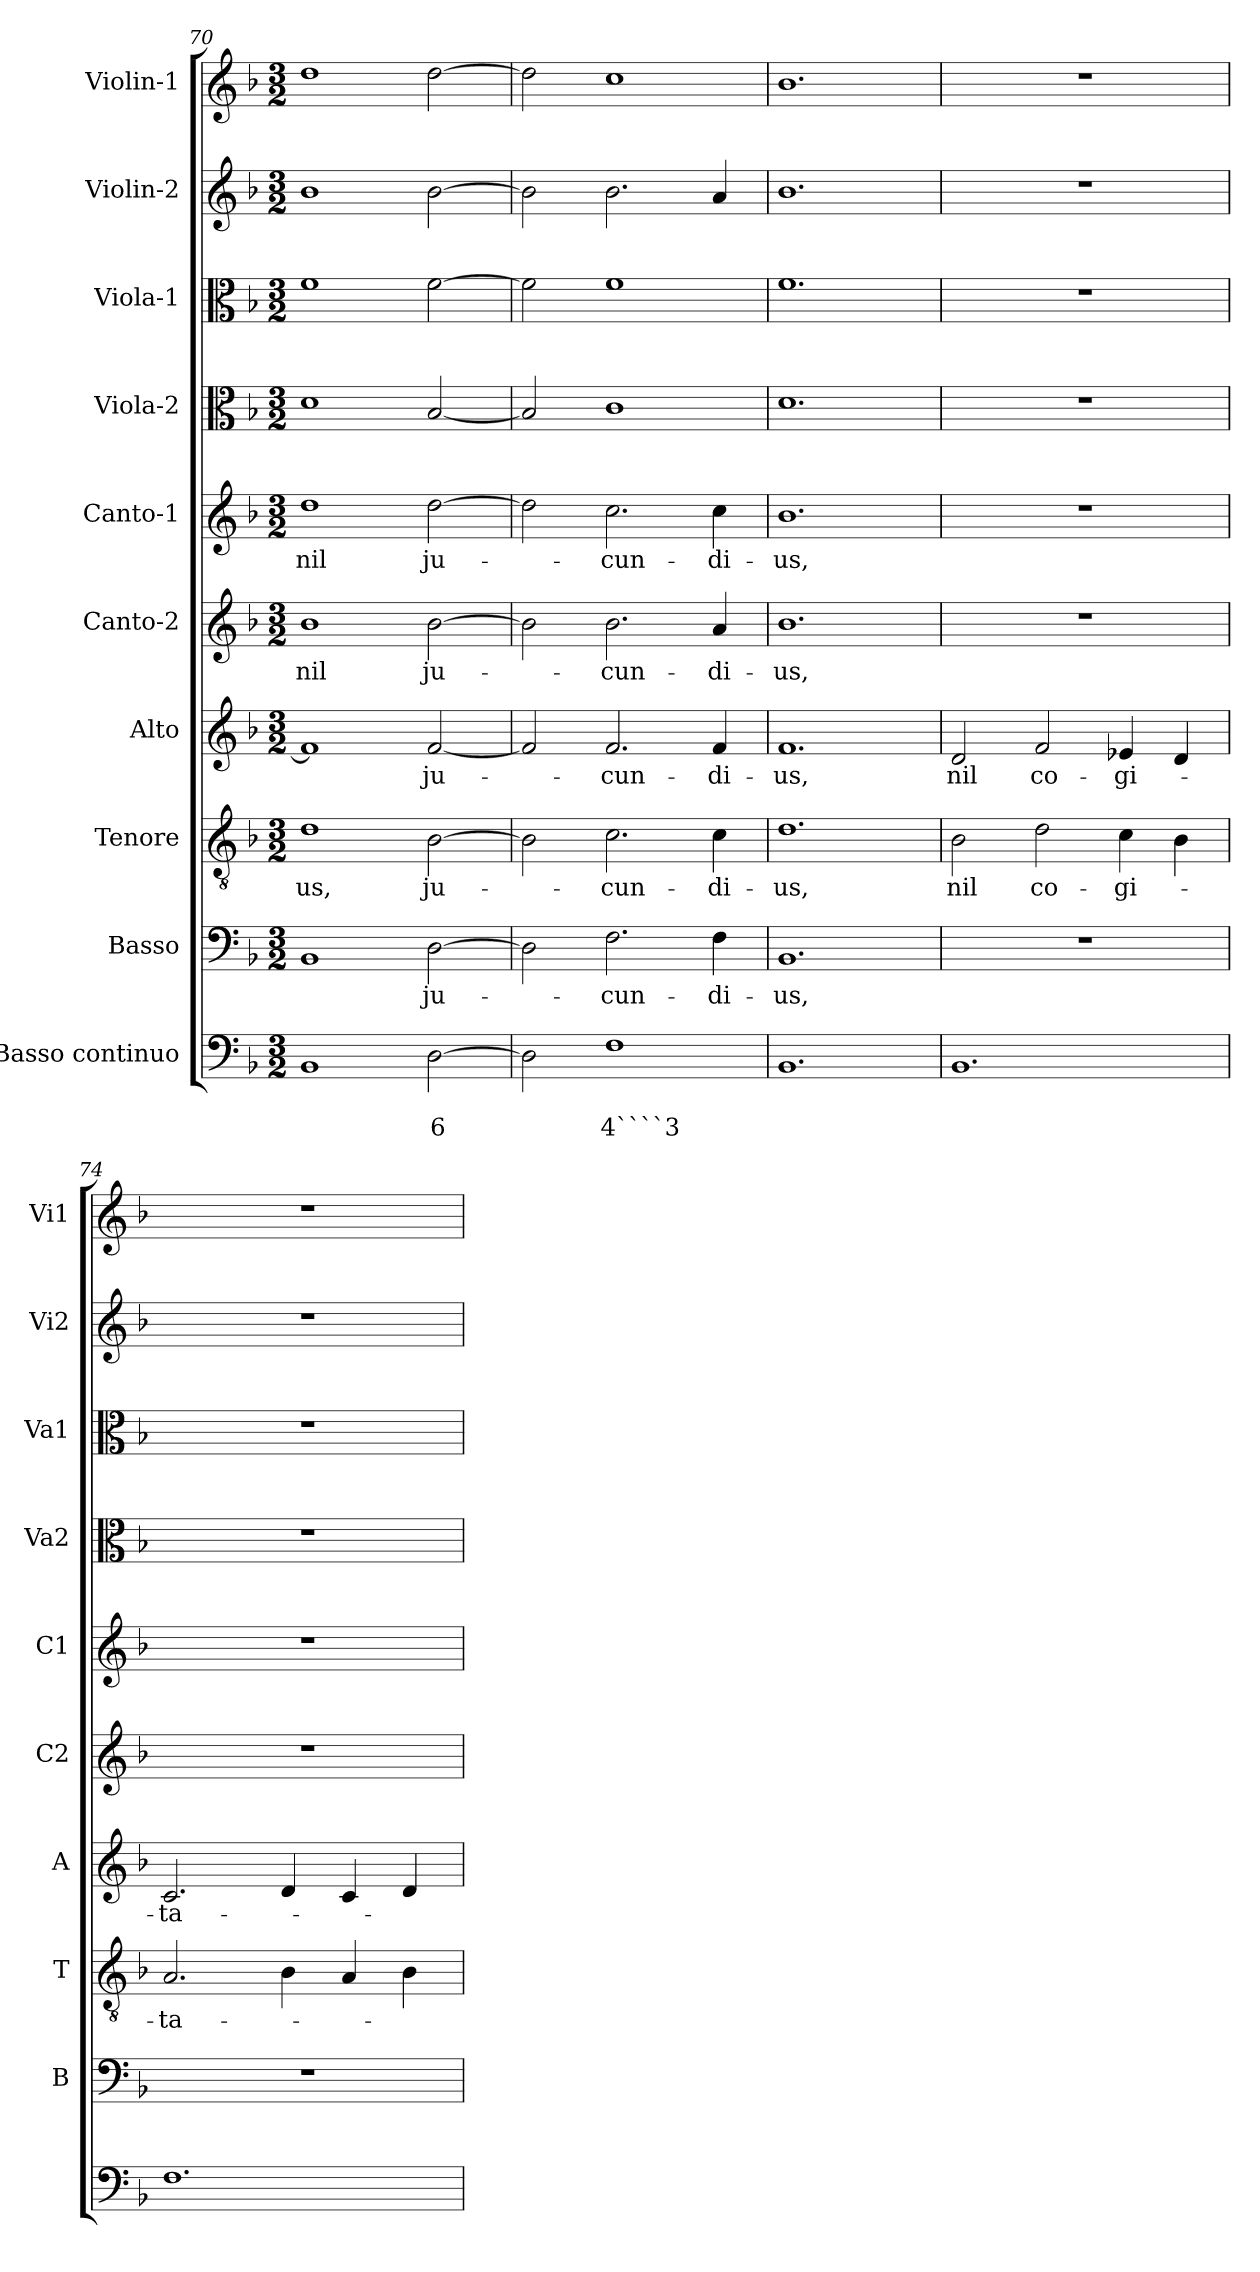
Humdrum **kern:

**kern	**text	**text	**kern	**text	**kern	**text	**kern	**text	**kern	**text	**kern	**text	**kern	**kern	**kern	**kern
*part10	*part10	*part10	*part9	*part9	*part8	*part8	*part7	*part7	*part6	*part6	*part5	*part5	*part4	*part3	*part2	*part1
*staff10	*staff10	*staff10	*staff9	*staff9	*staff8	*staff8	*staff7	*staff7	*staff6	*staff6	*staff5	*staff5	*staff4	*staff3	*staff2	*staff1
*I"Basso continuo	*	*	*I"Basso	*	*I"Tenore	*	*I"Alto	*	*I"Canto-2	*	*I"Canto-1	*	*I"Viola-2	*I"Viola-1	*I"Violin-2	*I"Violin-1
*	*	*	*I'B	*	*I'T	*	*I'A	*	*I'C2	*	*I'C1	*	*I'Va2	*I'Va1	*I'Vi2	*I'Vi1
*clefF4	*	*	*clefF4	*	*clefGv2	*	*clefG2	*	*clefG2	*	*clefG2	*	*clefC3	*clefC3	*clefG2	*clefG2
*k[b-]	*	*	*k[b-]	*	*k[b-]	*	*k[b-]	*	*k[b-]	*	*k[b-]	*	*k[b-]	*k[b-]	*k[b-]	*k[b-]
*F:	*	*	*F:	*	*F:	*	*F:	*	*F:	*	*F:	*	*F:	*F:	*F:	*F:
*M3/2	*	*	*M3/2	*	*M3/2	*	*M3/2	*	*M3/2	*	*M3/2	*	*M3/2	*M3/2	*M3/2	*M3/2
=70	=70	=70	=70	=70	=70	=70	=70	=70	=70	=70	=70	=70	=70	=70	=70	=70
!	!	!	!	!	!	!LO:LY:b	!	!	!	!LO:LY:b	!	!LO:LY:b	!	!	!	!
1BB-	.	.	1BB-	.	1d	-us,	1f]	.	1b-	nil	1dd	nil	1d	1f	1b-	1dd
!	!	!LO:LY:b	!	!LO:LY:b	!	!LO:LY:b	!	!LO:LY:b	!	!LO:LY:b	!	!LO:LY:b	!	!	!	!
[2D\	.	6	[2D\	ju-	[2B-\	ju-	[2f/	ju-	[2b-\	ju-	[2dd\	ju-	[2B-/	[2f\	[2b-\	[2dd\
=71	=71	=71	=71	=71	=71	=71	=71	=71	=71	=71	=71	=71	=71	=71	=71	=71
2D\]	.	.	2D\]	.	2B-\]	.	2f/]	.	2b-\]	.	2dd\]	.	2B-/]	2f\]	2b-\]	2dd\]
!	!	!LO:LY:b	!	!LO:LY:b	!	!LO:LY:b	!	!LO:LY:b	!	!LO:LY:b	!	!LO:LY:b	!	!	!	!
1F	.	4````3	2.F\	-cun-	2.c\	-cun-	2.f/	-cun-	2.b-\	-cun-	2.cc\	-cun-	1c	1f	2.b-\	1cc
!	!	!	!	!LO:LY:b	!	!LO:LY:b	!	!LO:LY:b	!	!LO:LY:b	!	!LO:LY:b	!	!	!	!
.	.	.	4F\	-di-	4c\	-di-	4f/	-di-	4a/	-di-	4cc\	-di-	.	.	4a/	.
=72	=72	=72	=72	=72	=72	=72	=72	=72	=72	=72	=72	=72	=72	=72	=72	=72
!	!	!	!	!LO:LY:b	!	!LO:LY:b	!	!LO:LY:b	!	!LO:LY:b	!	!LO:LY:b	!	!	!	!
1.BB-	.	.	1.BB-	-us,	1.d	-us,	1.f	-us,	1.b-	-us,	1.b-	-us,	1.d	1.f	1.b-	1.b-
=73	=73	=73	=73	=73	=73	=73	=73	=73	=73	=73	=73	=73	=73	=73	=73	=73
!	!	!	!	!	!	!LO:LY:b	!	!LO:LY:b	!	!	!	!	!	!	!	!
1.BB-	.	.	1.r	.	2B-\	nil	2d/	nil	1.r	.	1.r	.	1.r	1.r	1.r	1.r
!	!	!	!	!	!	!LO:LY:b	!	!LO:LY:b	!	!	!	!	!	!	!	!
.	.	.	.	.	2d\	co-	2f/	co-	.	.	.	.	.	.	.	.
!	!	!	!	!	!	!LO:LY:b	!	!LO:LY:b	!	!	!	!	!	!	!	!
.	.	.	.	.	4c\	-gi-	4e-X/	-gi-	.	.	.	.	.	.	.	.
.	.	.	.	.	4B-\	.	4d/	.	.	.	.	.	.	.	.	.
=74	=74	=74	=74	=74	=74	=74	=74	=74	=74	=74	=74	=74	=74	=74	=74	=74
!	!	!	!	!	!	!LO:LY:b	!	!LO:LY:b	!	!	!	!	!	!	!	!
1.F	.	.	1.r	.	2.A/	-ta-	2.c/	-ta-	1.r	.	1.r	.	1.r	1.r	1.r	1.r
.	.	.	.	.	4B-\	.	4d/	.	.	.	.	.	.	.	.	.
.	.	.	.	.	4A/	.	4c/	.	.	.	.	.	.	.	.	.
.	.	.	.	.	4B-\	.	4d/	.	.	.	.	.	.	.	.	.
=	=	=	=	=	=	=	=	=	=	=	=	=	=	=	=	=
*-	*-	*-	*-	*-	*-	*-	*-	*-	*-	*-	*-	*-	*-	*-	*-	*-
